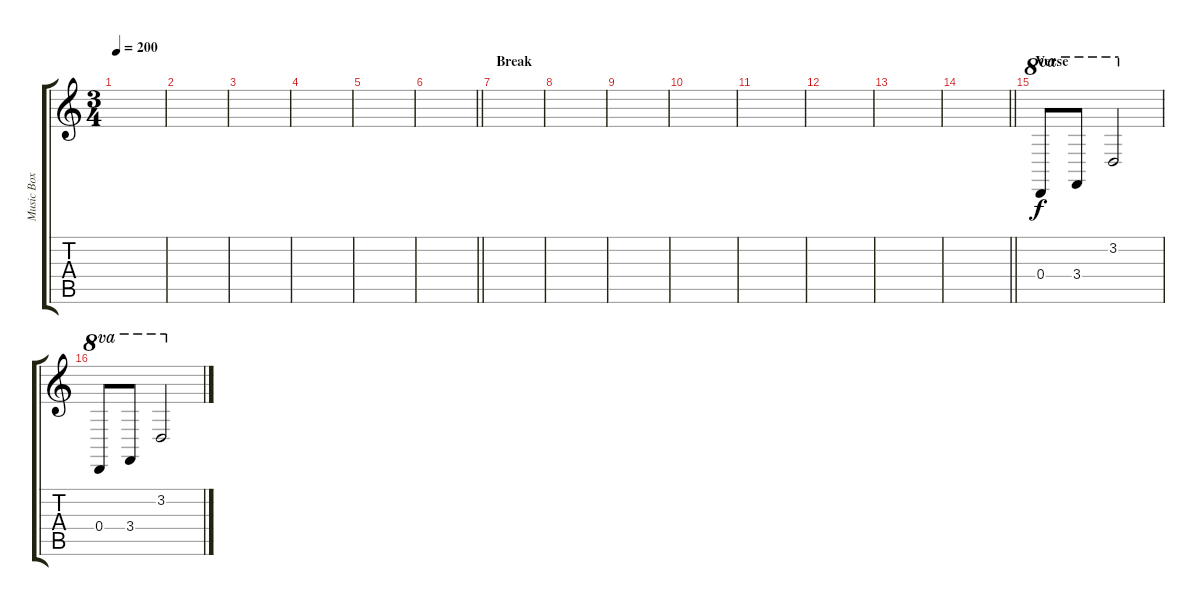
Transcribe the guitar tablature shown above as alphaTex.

\track ("Music Box (High Melody)" "Music Box ") {instrument musicbox}
\staff {score tabs}
\tuning (E4 B3 G3 D3 A2 E2) {hide}
\ts (3 4)
\tempo 200
\clef g2
\ks c
|
|
|
|
|
\barLineRight lightlight
|
\section ("" "Break")
|
|
|
|
|
|
|
\barLineRight lightlight
|
\section ("" "Verse")
0.4.8{ot 8va} 3.4.8{ot 8va} 3.2.2{ot 8va} |
0.4.8{ot 8va} 3.4.8{ot 8va} 3.2.2{ot 8va}
